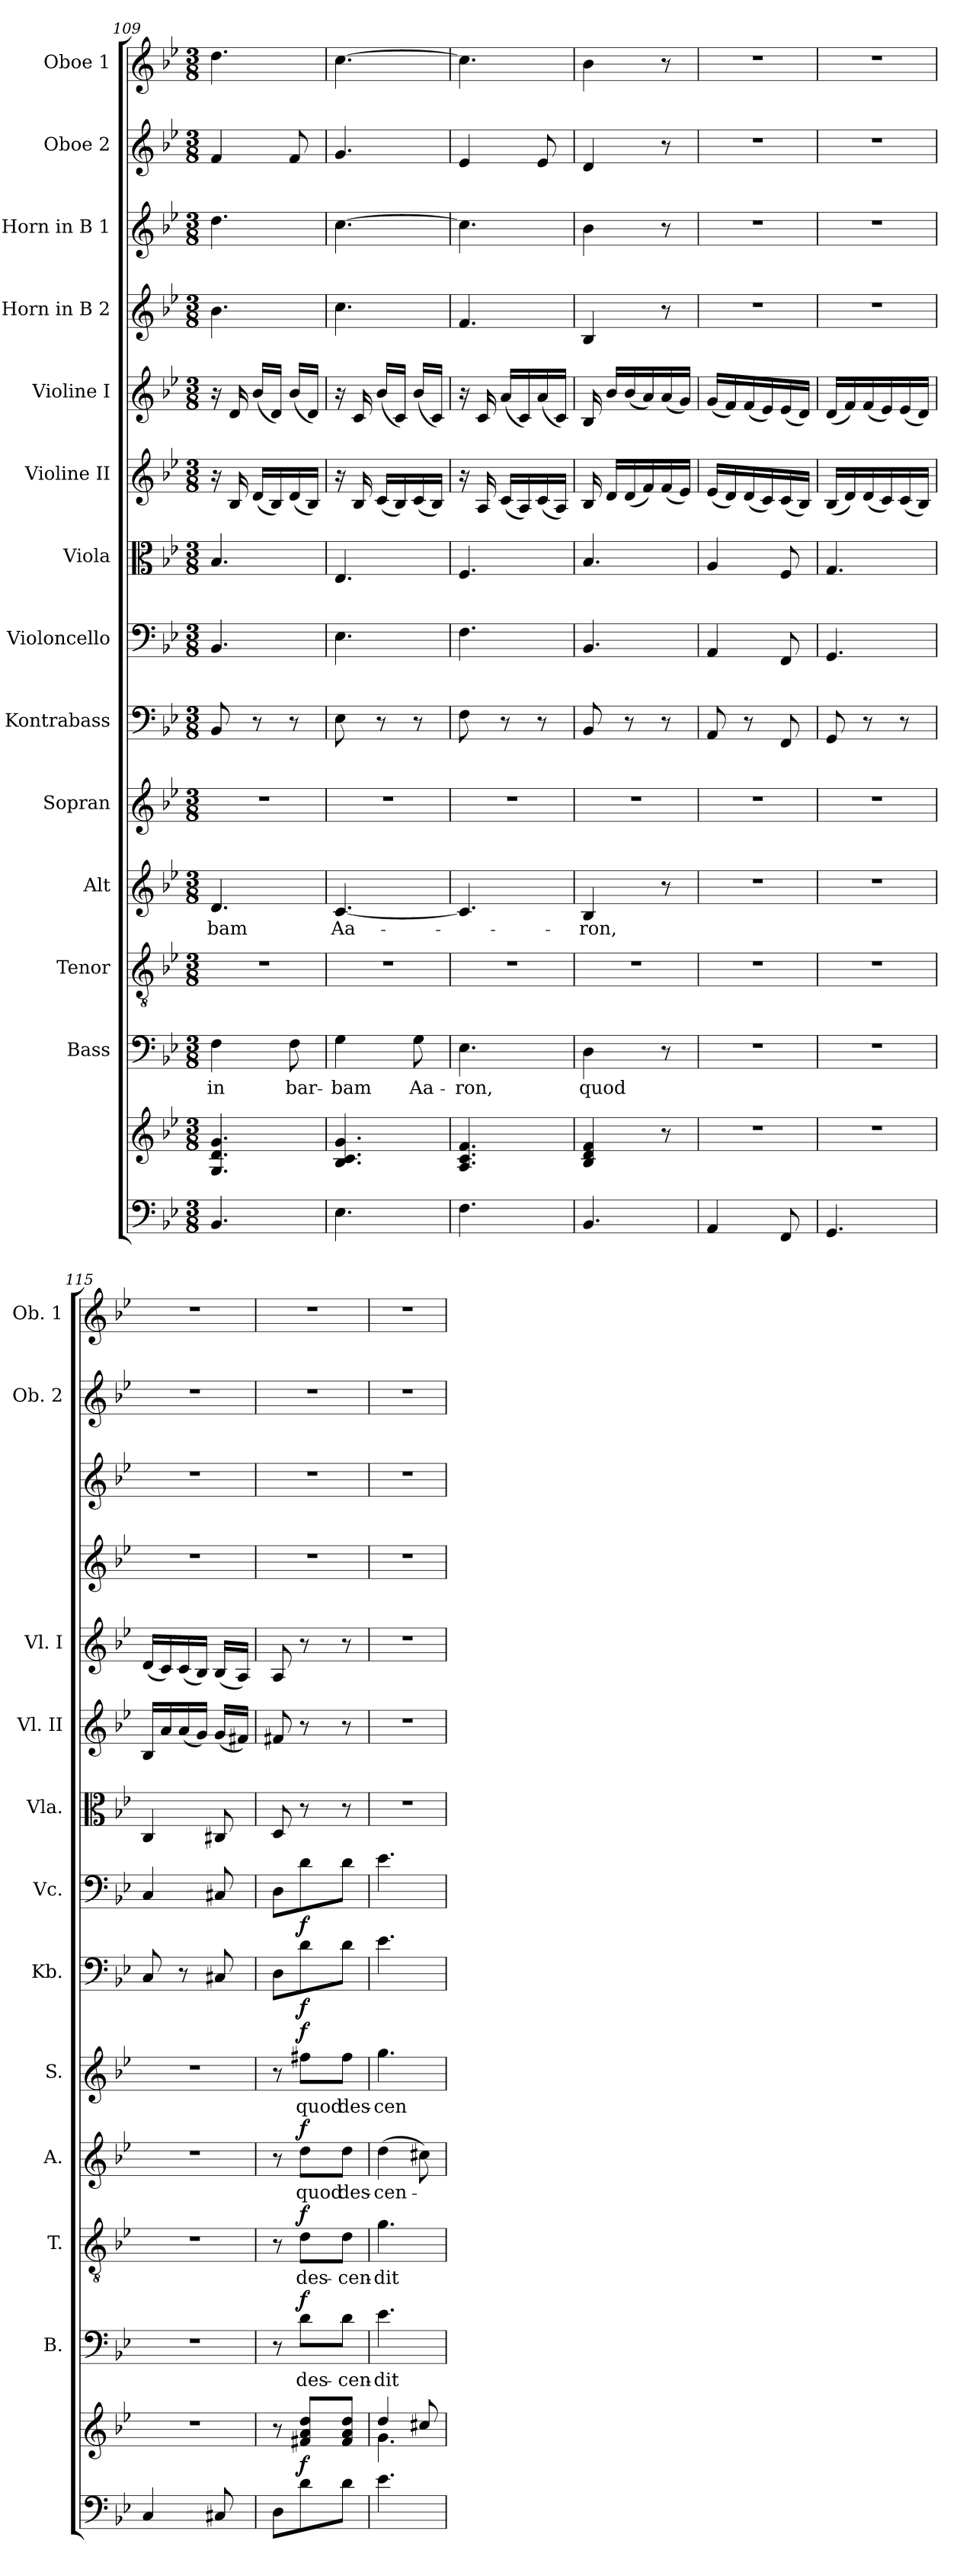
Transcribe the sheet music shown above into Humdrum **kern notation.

**kern	**kern	**dynam	**kern	**text	**dynam	**kern	**text	**dynam	**kern	**text	**dynam	**kern	**text	**dynam	**kern	**dynam	**kern	**dynam	**kern	**kern	**kern	**kern	**kern	**kern	**kern
*part14	*part14	*part14	*part13	*part13	*part13	*part12	*part12	*part12	*part11	*part11	*part11	*part10	*part10	*part10	*part9	*part9	*part8	*part8	*part7	*part6	*part5	*part4	*part3	*part2	*part1
*staff15	*staff14	*staff14/15	*staff13	*staff13	*staff13	*staff12	*staff12	*staff12	*staff11	*staff11	*staff11	*staff10	*staff10	*staff10	*staff9	*staff9	*staff8	*staff8	*staff7	*staff6	*staff5	*staff4	*staff3	*staff2	*staff1
*	*	*	*I"Bass	*	*	*I"Tenor	*	*	*I"Alt	*	*	*I"Sopran	*	*	*I"Kontrabass	*	*I"Violoncello	*	*I"Viola	*I"Violine II	*I"Violine I	*I"Horn in B 2	*I"Horn in B 1	*I"Oboe 2	*I"Oboe 1
*	*	*	*I'B.	*	*	*I'T.	*	*	*I'A.	*	*	*I'S.	*	*	*I'Kb.	*	*I'Vc.	*	*I'Vla.	*I'Vl. II	*I'Vl. I	*	*	*I'Ob. 2	*I'Ob. 1
*clefF4	*clefG2	*	*clefF4	*	*	*clefGv2	*	*	*clefG2	*	*	*clefG2	*	*	*clefF4	*	*clefF4	*	*clefC3	*clefG2	*clefG2	*clefG2	*clefG2	*clefG2	*clefG2
*	*	*	*	*	*	*	*	*	*	*	*	*	*	*	*ITrd7c12	*	*	*	*	*	*	*ITrd8c14	*ITrd8c14	*	*
*k[b-e-]	*k[b-e-]	*	*k[b-e-]	*	*	*k[b-e-]	*	*	*k[b-e-]	*	*	*k[b-e-]	*	*	*k[b-e-]	*	*k[b-e-]	*	*k[b-e-]	*k[b-e-]	*k[b-e-]	*k[b-e-]	*k[b-e-]	*k[b-e-]	*k[b-e-]
*B-:	*B-:	*	*B-:	*	*	*B-:	*	*	*B-:	*	*	*B-:	*	*	*B-:	*	*B-:	*	*B-:	*B-:	*B-:	*B-:	*B-:	*B-:	*B-:
*M3/8	*M3/8	*	*M3/8	*	*	*M3/8	*	*	*M3/8	*	*	*M3/8	*	*	*M3/8	*	*M3/8	*	*M3/8	*M3/8	*M3/8	*M3/8	*M3/8	*M3/8	*M3/8
=109	=109	=109	=109	=109	=109	=109	=109	=109	=109	=109	=109	=109	=109	=109	=109	=109	=109	=109	=109	=109	=109	=109	=109	=109	=109
!	!	!	!	!LO:LY:b	!	!	!	!	!	!LO:LY:b	!	!	!	!	!	!	!	!	!	!	!	!	!	!	!
4.BB-/	4.G/ 4.d/ 4.g/	.	4F\	in	.	4.r	.	.	4.d/	-bam	.	4.r	.	.	8BBB-/	.	4.BB-/	.	4.B-/	16r	16r	4.B-\	4.d\	4f/	4.dd\
.	.	.	.	.	.	.	.	.	.	.	.	.	.	.	.	.	.	.	.	16B-/	16d/	.	.	.	.
.	.	.	.	.	.	.	.	.	.	.	.	.	.	.	8r	.	.	.	.	(<16d/LL	(<16b-/LL	.	.	.	.
.	.	.	.	.	.	.	.	.	.	.	.	.	.	.	.	.	.	.	.	16B-/)	16d/JJ)	.	.	.	.
!	!	!	!	!LO:LY:b	!	!	!	!	!	!	!	!	!	!	!	!	!	!	!	!	!	!	!	!	!
.	.	.	8F\	bar-	.	.	.	.	.	.	.	.	.	.	8r	.	.	.	.	(<16d/	(<16b-/LL	.	.	8f/	.
.	.	.	.	.	.	.	.	.	.	.	.	.	.	.	.	.	.	.	.	16B-/JJ)	16d/JJ)	.	.	.	.
=110	=110	=110	=110	=110	=110	=110	=110	=110	=110	=110	=110	=110	=110	=110	=110	=110	=110	=110	=110	=110	=110	=110	=110	=110	=110
!	!	!	!	!LO:LY:b	!	!	!	!	!	!LO:LY:b	!	!	!	!	!	!	!	!	!	!	!	!	!	!	!
4.E-\	4.B-/ 4.c/ 4.g/	.	4G\	-bam	.	4.r	.	.	[4.c/	Aa-	.	4.r	.	.	8EE-\	.	4.E-\	.	4.E-/	16r	16r	4.c\	[4.c\	4.g/	[4.cc\
.	.	.	.	.	.	.	.	.	.	.	.	.	.	.	.	.	.	.	.	16B-/	16c/	.	.	.	.
.	.	.	.	.	.	.	.	.	.	.	.	.	.	.	8r	.	.	.	.	(<16c/LL	(<16b-/LL	.	.	.	.
.	.	.	.	.	.	.	.	.	.	.	.	.	.	.	.	.	.	.	.	16B-/)	16c/JJ)	.	.	.	.
!	!	!	!	!LO:LY:b	!	!	!	!	!	!	!	!	!	!	!	!	!	!	!	!	!	!	!	!	!
.	.	.	8G\	Aa-	.	.	.	.	.	.	.	.	.	.	8r	.	.	.	.	(<16c/	(<16b-/LL	.	.	.	.
.	.	.	.	.	.	.	.	.	.	.	.	.	.	.	.	.	.	.	.	16B-/JJ)	16c/JJ)	.	.	.	.
=111	=111	=111	=111	=111	=111	=111	=111	=111	=111	=111	=111	=111	=111	=111	=111	=111	=111	=111	=111	=111	=111	=111	=111	=111	=111
!	!	!	!	!LO:LY:b	!	!	!	!	!	!	!	!	!	!	!	!	!	!	!	!	!	!	!	!	!
4.F\	4.A/ 4.c/ 4.f/	.	4.E-\	-ron,	.	4.r	.	.	4.c/]	.	.	4.r	.	.	8FF\	.	4.F\	.	4.F/	16r	16r	4.F/	4.c\]	4e-/	4.cc\]
.	.	.	.	.	.	.	.	.	.	.	.	.	.	.	.	.	.	.	.	16A/	16c/	.	.	.	.
.	.	.	.	.	.	.	.	.	.	.	.	.	.	.	8r	.	.	.	.	(<16c/LL	(<16a/LL	.	.	.	.
.	.	.	.	.	.	.	.	.	.	.	.	.	.	.	.	.	.	.	.	16A/)	16c/)	.	.	.	.
.	.	.	.	.	.	.	.	.	.	.	.	.	.	.	8r	.	.	.	.	(<16c/	(<16a/	.	.	8e-/	.
.	.	.	.	.	.	.	.	.	.	.	.	.	.	.	.	.	.	.	.	16A/JJ)	16c/JJ)	.	.	.	.
=112	=112	=112	=112	=112	=112	=112	=112	=112	=112	=112	=112	=112	=112	=112	=112	=112	=112	=112	=112	=112	=112	=112	=112	=112	=112
!	!	!	!	!LO:LY:b	!	!	!	!	!	!LO:LY:b	!	!	!	!	!	!	!	!	!	!	!	!	!	!	!
4.BB-/	4B-/ 4d/ 4f/	.	4D\	quod	.	4.r	.	.	4B-/	-ron,	.	4.r	.	.	8BBB-/	.	4.BB-/	.	4.B-/	16B-/	16B-/	4BB-/	4B-\	4d/	4b-\
.	.	.	.	.	.	.	.	.	.	.	.	.	.	.	.	.	.	.	.	16d/LL	16b-/LL	.	.	.	.
.	.	.	.	.	.	.	.	.	.	.	.	.	.	.	8r	.	.	.	.	(<16d/	(<16b-/	.	.	.	.
.	.	.	.	.	.	.	.	.	.	.	.	.	.	.	.	.	.	.	.	16f/)	16a/)	.	.	.	.
.	8r	.	8r	.	.	.	.	.	8r	.	.	.	.	.	8r	.	.	.	.	(<16f/	(<16a/	8r	8r	8r	8r
.	.	.	.	.	.	.	.	.	.	.	.	.	.	.	.	.	.	.	.	16e-/JJ)	16g/JJ)	.	.	.	.
=113	=113	=113	=113	=113	=113	=113	=113	=113	=113	=113	=113	=113	=113	=113	=113	=113	=113	=113	=113	=113	=113	=113	=113	=113	=113
4AA/	4.r	.	4.r	.	.	4.r	.	.	4.r	.	.	4.r	.	.	8AAA/	.	4AA/	.	4A/	(<16e-/LL	(<16g/LL	4.r	4.r	4.r	4.r
.	.	.	.	.	.	.	.	.	.	.	.	.	.	.	.	.	.	.	.	16d/)	16f/)	.	.	.	.
.	.	.	.	.	.	.	.	.	.	.	.	.	.	.	8r	.	.	.	.	(<16d/	(<16f/	.	.	.	.
.	.	.	.	.	.	.	.	.	.	.	.	.	.	.	.	.	.	.	.	16c/)	16e-/)	.	.	.	.
8FF/	.	.	.	.	.	.	.	.	.	.	.	.	.	.	8FFF/	.	8FF/	.	8F/	(<16c/	(<16e-/	.	.	.	.
.	.	.	.	.	.	.	.	.	.	.	.	.	.	.	.	.	.	.	.	16B-/JJ)	16d/JJ)	.	.	.	.
=114	=114	=114	=114	=114	=114	=114	=114	=114	=114	=114	=114	=114	=114	=114	=114	=114	=114	=114	=114	=114	=114	=114	=114	=114	=114
4.GG/	4.r	.	4.r	.	.	4.r	.	.	4.r	.	.	4.r	.	.	8GGG/	.	4.GG/	.	4.G/	(<16B-/LL	(<16d/LL	4.r	4.r	4.r	4.r
.	.	.	.	.	.	.	.	.	.	.	.	.	.	.	.	.	.	.	.	16d/)	16f/)	.	.	.	.
.	.	.	.	.	.	.	.	.	.	.	.	.	.	.	8r	.	.	.	.	(<16d/	(<16f/	.	.	.	.
.	.	.	.	.	.	.	.	.	.	.	.	.	.	.	.	.	.	.	.	16c/)	16e-/)	.	.	.	.
.	.	.	.	.	.	.	.	.	.	.	.	.	.	.	8r	.	.	.	.	(<16c/	(<16e-/	.	.	.	.
.	.	.	.	.	.	.	.	.	.	.	.	.	.	.	.	.	.	.	.	16B-/JJ)	16d/JJ)	.	.	.	.
!!LO:PB:g=z
=115	=115	=115	=115	=115	=115	=115	=115	=115	=115	=115	=115	=115	=115	=115	=115	=115	=115	=115	=115	=115	=115	=115	=115	=115	=115
4C/	4.r	.	4.r	.	.	4.r	.	.	4.r	.	.	4.r	.	.	8CC/	.	4C/	.	4C/	16B-/LL	(<16d/LL	4.r	4.r	4.r	4.r
.	.	.	.	.	.	.	.	.	.	.	.	.	.	.	.	.	.	.	.	16a/	16c/)	.	.	.	.
.	.	.	.	.	.	.	.	.	.	.	.	.	.	.	8r	.	.	.	.	(<16a/	(<16c/	.	.	.	.
.	.	.	.	.	.	.	.	.	.	.	.	.	.	.	.	.	.	.	.	16g/JJ)	16B-/JJ)	.	.	.	.
8C#X/	.	.	.	.	.	.	.	.	.	.	.	.	.	.	8CC#X/	.	8C#X/	.	8C#X/	(<16g/LL	(<16B-/LL	.	.	.	.
.	.	.	.	.	.	.	.	.	.	.	.	.	.	.	.	.	.	.	.	16f#X/JJ)	16A/JJ)	.	.	.	.
=116	=116	=116	=116	=116	=116	=116	=116	=116	=116	=116	=116	=116	=116	=116	=116	=116	=116	=116	=116	=116	=116	=116	=116	=116	=116
8D\L	8r	.	8r	.	.	8r	.	.	8r	.	.	8r	.	.	8DD\L	.	8D\L	.	8D/	8f#X/	8A/	4.r	4.r	4.r	4.r
!	!	!LO:DY:b	!	!LO:LY:b	!LO:DY:a	!	!LO:LY:b	!LO:DY:a	!	!LO:LY:b	!LO:DY:a	!	!LO:LY:b	!LO:DY:a	!	!LO:DY:b	!	!LO:DY:b	!	!	!	!	!	!	!
8d\	8f#X/ 8a/ 8dd/L	f	8d\L	des-	f	8d\L	des-	f	8dd\L	quod	f	8ff#X\L	quod	f	8D\	f	8d\	f	8r	8r	8r	.	.	.	.
!	!	!	!	!LO:LY:b	!	!	!LO:LY:b	!	!	!LO:LY:b	!	!	!LO:LY:b	!	!	!	!	!	!	!	!	!	!	!	!
8d\J	8f#/ 8a/ 8dd/J	.	8d\J	-cen-	.	8d\J	-cen-	.	8dd\J	des-	.	8ff#\J	des-	.	8D\J	.	8d\J	.	8r	8r	8r	.	.	.	.
=117	=117	=117	=117	=117	=117	=117	=117	=117	=117	=117	=117	=117	=117	=117	=117	=117	=117	=117	=117	=117	=117	=117	=117	=117	=117
*	*^	*	*	*	*	*	*	*	*	*	*	*	*	*	*	*	*	*	*	*	*	*	*	*	*
!	!	!	!	!	!LO:LY:b	!	!	!LO:LY:b	!	!	!LO:LY:b	!	!	!LO:LY:b	!	!	!	!	!	!	!	!	!	!	!	!
4.e-\	4dd/	4.g\	.	4.e-\	-dit	.	4.g\	-dit	.	(>4dd\	-cen-	.	4.gg\	-cen-	.	4.E-\	.	4.e-\	.	4.r	4.r	4.r	4.r	4.r	4.r	4.r
.	8cc#X/	.	.	.	.	.	.	.	.	8cc#X\)	.	.	.	.	.	.	.	.	.	.	.	.	.	.	.	.
*	*v	*v	*	*	*	*	*	*	*	*	*	*	*	*	*	*	*	*	*	*	*	*	*	*	*	*
=	=	=	=	=	=	=	=	=	=	=	=	=	=	=	=	=	=	=	=	=	=	=	=	=	=
*-	*-	*-	*-	*-	*-	*-	*-	*-	*-	*-	*-	*-	*-	*-	*-	*-	*-	*-	*-	*-	*-	*-	*-	*-	*-
